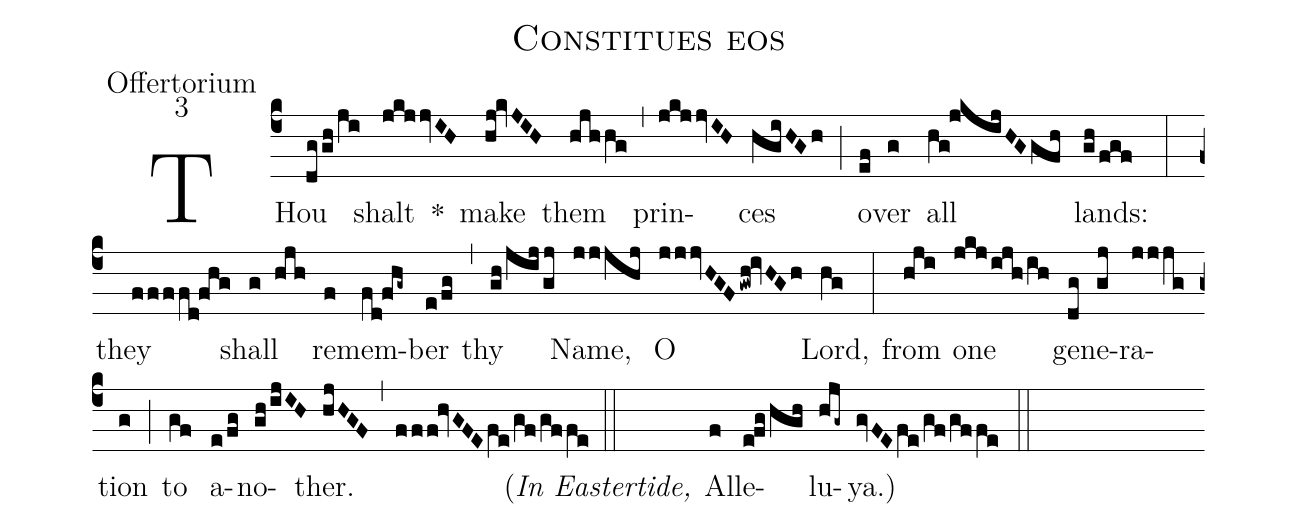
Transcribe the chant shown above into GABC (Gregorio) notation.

name:Constitues eos;
office-part:Offertorium;
mode:3;
%%
(c4) THou(dggh/ji) shalt(jkjjvIH) *() make(hj!kvJIH) them(hjhhg) (,) prin(jkjjvIH)ces(hgiHGh) (;) o(ef)ver(g) all(hg!jkijHGgfh) lands:(gh/fgf) (:) they(ffffd!fhg) shall(g hjh) re(f)mem(fd!fhg~)ber(e/fg) (,) thy(gh/jij/gj) Name,(jjjhj) O(jjjvHGF/gwh!ivHGh) Lord,(hg) (:) from(hji) one(jkj/ijh/ih) ge(dg)ne(gj)ra(jjjg)tion(g) (;) to(gf) a(e/fg)no(gh/ijIH)ther.(hjHGF) (,) (fff!hvGFE/fe/gf/gffe) (::) <v>(</v><i>In Eastertide,</i>() Al(f)le(e!fg/hgh)lu(hjg~)ya.<v>)</v>(gvFE/fe/gf/gffe) (::)
